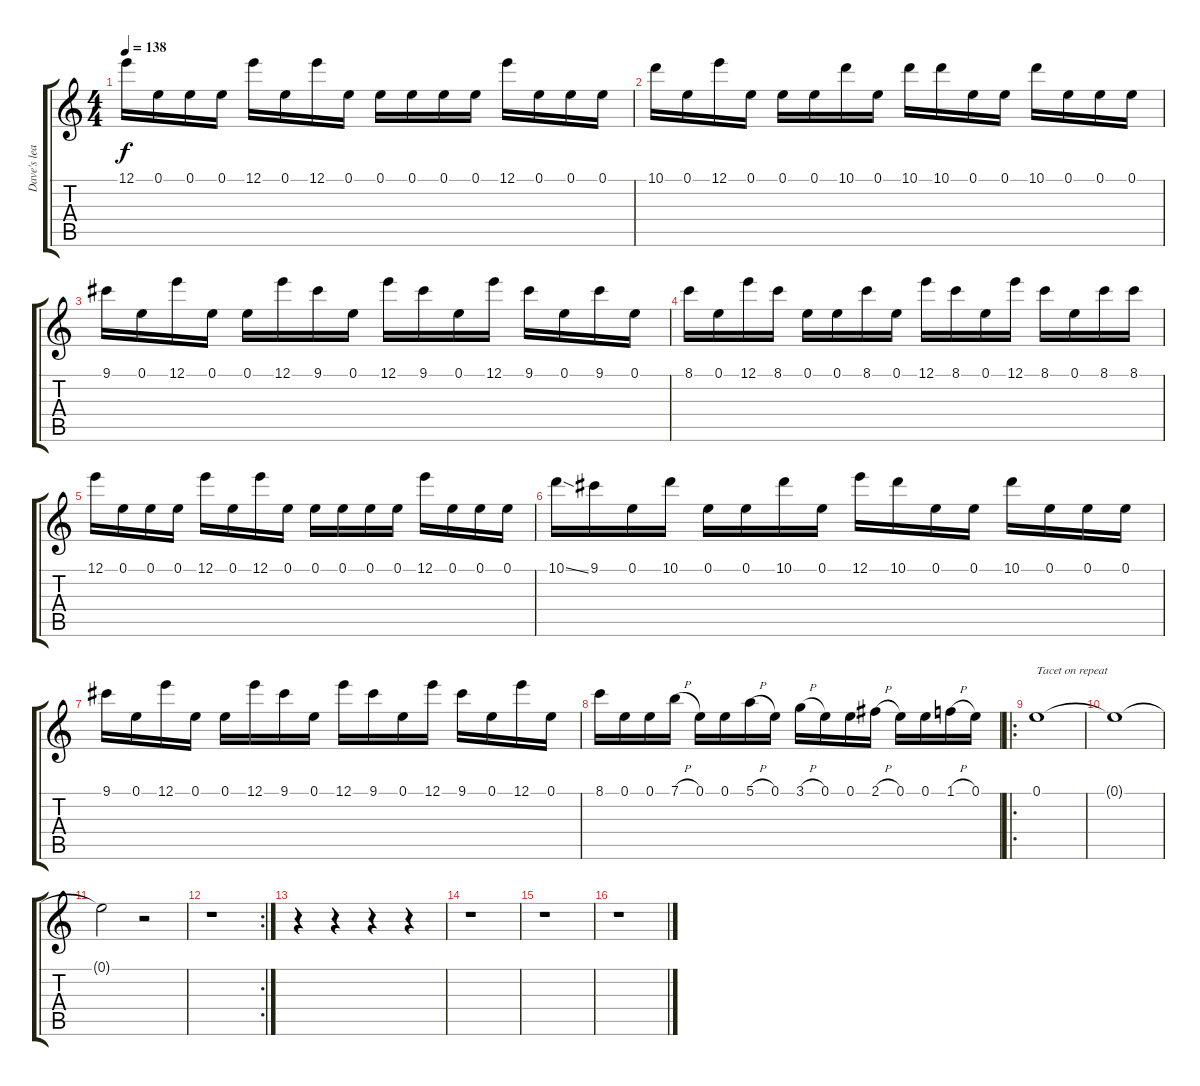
\track ("Dave's lead" "Dave's lea") {instrument distortionguitar}
\staff {score tabs}
\tuning (E4 B3 G3 D3 A2 E2) {hide}
\ts (4 4)
\tempo 138
\clef g2
\ks c
12.1.16{dy f} 0.1.16 0.1.16 0.1.16 12.1.16 0.1.16 12.1.16 0.1.16 0.1.16 0.1.16 0.1.16 0.1.16 12.1.16 0.1.16 0.1.16 0.1.16 |
10.1.16 0.1.16 12.1.16 0.1.16 0.1.16 0.1.16 10.1.16 0.1.16 10.1.16 10.1.16 0.1.16 0.1.16 10.1.16 0.1.16 0.1.16 0.1.16 |
9.1.16 0.1.16 12.1.16 0.1.16 0.1.16 12.1.16 9.1.16 0.1.16 12.1.16 9.1.16 0.1.16 12.1.16 9.1.16 0.1.16 9.1.16 0.1.16 |
8.1.16 0.1.16 12.1.16 8.1.16 0.1.16 0.1.16 8.1.16 0.1.16 12.1.16 8.1.16 0.1.16 12.1.16 8.1.16 0.1.16 8.1.16 8.1.16 |
12.1.16 0.1.16 0.1.16 0.1.16 12.1.16 0.1.16 12.1.16 0.1.16 0.1.16 0.1.16 0.1.16 0.1.16 12.1.16 0.1.16 0.1.16 0.1.16 |
10.1{ss}.16 9.1.16 0.1.16 10.1.16 0.1.16 0.1.16 10.1.16 0.1.16 12.1.16 10.1.16 0.1.16 0.1.16 10.1.16 0.1.16 0.1.16 0.1.16 |
9.1.16 0.1.16 12.1.16 0.1.16 0.1.16 12.1.16 9.1.16 0.1.16 12.1.16 9.1.16 0.1.16 12.1.16 9.1.16 0.1.16 12.1.16 0.1.16 |
8.1.16 0.1.16 0.1.16 7.1{h}.16 0.1.16 0.1.16 5.1{h}.16 0.1.16 3.1{h}.16 0.1.16 0.1.16 2.1{h}.16 0.1.16 0.1.16 1.1{h}.16 0.1.16 |
\ro
0.1.1{txt "Tacet on repeat"} |
0.1{t}.1 |
0.1{t}.2 r.2 |
\rc 2
r.1 |
r.4 r.4 r.4 r.4 |
r.1 |
r.1 |
r.1
